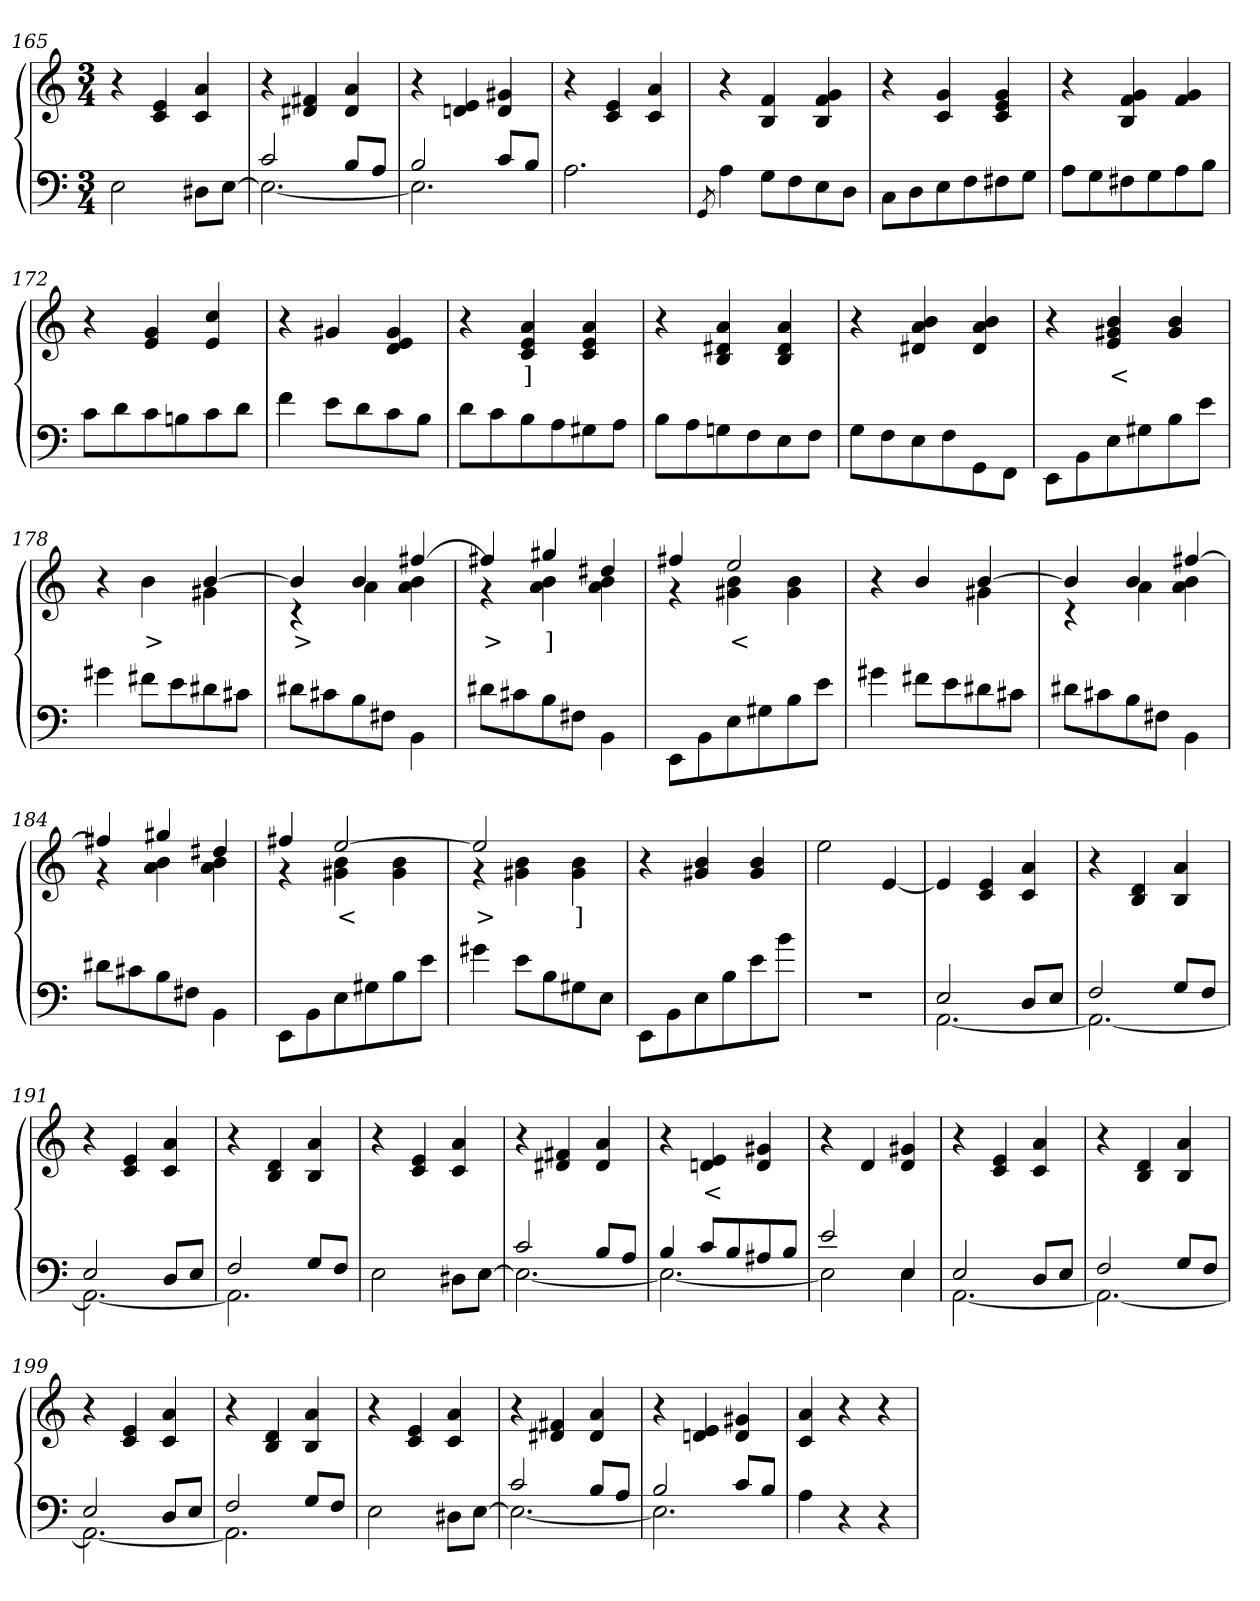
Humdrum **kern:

**kern	**kern	**text
*part2	*part1	*part1
*staff2	*staff1	*staff1
*clefF4	*clefG2	*
*k[]	*k[]	*
*M3/4	*M3/4	*
=165	=165	=165
2E	4r	.
.	4e 4c	.
8D#XL	4a 4c	.
[8EJ	.	.
=166	=166	=166
*^	*	*
2c	2.E_	4r	.
.	.	4f#X 4d#X	.
8BL	.	4a 4d#	.
8AJ	.	.	.
=167	=167	=167	=167
2B	2.E]	4r	.
.	.	4e 4dn	.
8cL	.	4g#X 4d	.
8BJ	.	.	.
*v	*v	*	*
=168	=168	=168
2.A	4r	.
.	4e 4c	.
.	4a 4c	.
=169	=169	=169
8qGG/	.	.
4A	4r	>
8GL	4f 4B	.
8F	.	.
8E	4g 4f 4B	.
8DJ	.	.
=170	=170	=170
8CL	4r	.
8D	.	.
8E	4g 4c	.
8F	.	.
8F#X	4g 4e 4c	.
8GJ	.	.
=171	=171	=171
8AL	4r	.
8G	.	.
8F#X	4g 4f 4B	.
8G	.	.
8A	4g 4f	.
8BJ	.	.
=172	=172	=172
8cL	4r	.
8d	.	.
8c	4g 4e	.
8Bn	.	.
8c	4cc 4e	.
8dJ	.	.
=173	=173	=173
4f	4r	.
8eL	4g#X	.
8d	.	.
8c	4g# 4e 4d	.
8BJ	.	.
=174	=174	=174
8dL	4r	.
8c	.	.
8B	4a 4e 4c	]
8A	.	.
8G#X	4a 4e 4c	.
8AJ	.	.
=175	=175	=175
8BL	4r	.
8A	.	.
8Gn	4a 4d#X 4B	.
8F	.	.
8E	4a 4d# 4B	.
8FJ	.	.
=176	=176	=176
8G\L	4r	.
8F	.	.
8E	4b 4a 4d#X	.
8F	.	.
8GG	4b 4a 4d#	.
8FFJ	.	.
=177	=177	=177
8EEL	4r	pp
8BB	.	.
8E	4b 4g#X 4e	<
8G#X	.	.
8B	4b 4g#	.
8eJ	.	.
=178	=178	=178
*	*^	*
4g#X	2ryy	4r	.
8f#XL	.	4b	>
8e	.	.	.
8d#X	[4b	4g#X	.
8c#XJ	.	.	.
=179	=179	=179	=179
8d#XL	4b]	4r	>
8c#X	.	.	.
8B	4b	4a	.
8F#XJ	.	.	.
4BB\	[4ff#X	4b 4a	.
=180	=180	=180	=180
8d#XL	4ff#X]	4r	>
8c#X	.	.	.
8B	4gg#X	4b 4a	]
8F#XJ	.	.	.
4BB\	4dd#X	4b 4a	.
=181	=181	=181	=181
8EEL	4ff#X	4r	.
8BB	.	.	.
8E	2ee	4b 4g#X	<
8G#X	.	.	.
8B	.	4b 4g#	.
8eJ	.	.	.
=182	=182	=182	=182
4g#X	4r	2ryy	.
8f#XL	4b/	.	.
8e	.	.	.
8d#X	[4b	4g#X	.
8c#XJ	.	.	.
=183	=183	=183	=183
8d#XL	4b]	4r	.
8c#X	.	.	.
8B	4b	4a	.
8F#XJ	.	.	.
4BB\	[4ff#X	4b 4a	.
=184	=184	=184	=184
8d#XL	4ff#X]	4r	.
8c#X	.	.	.
8B	4gg#X	4b 4a	.
8F#XJ	.	.	.
4BB\	4dd#X	4b 4a	.
=185	=185	=185	=185
8EEL	4ff#X	4r	.
8BB	.	.	.
8E	[2ee	4b 4g#X	<
8G#X	.	.	.
8B	.	4b 4g#	.
8eJ	.	.	.
=186	=186	=186	=186
4g#X	2ee]	4r	>
8eL	.	4b 4g#X	.
8B	.	.	.
8G#	4ryy	4b\ 4g#	]
8EJ	.	.	.
*	*v	*v	*
=187	=187	=187
8EEL	4r	.
8BB	.	.
8E	4b 4g#X	.
8B	.	.
8e	4b 4g#	.
8bJ	.	.
=188	=188	=188
2.r	2ee	.
.	[4e	.
=189	=189	=189
*^	*	*
2E	[2.AA	4e]	.
.	.	4e 4c	.
8DL	.	4a 4c	.
8EJ	.	.	.
=190	=190	=190	=190
2F	2.AA_	4r	.
.	.	4d 4B	.
8GL	.	4a 4B	.
8FJ	.	.	.
=191	=191	=191	=191
2E	2.AA_	4r	.
.	.	4e 4c	.
8DL	.	4a 4c	.
8EJ	.	.	.
=192	=192	=192	=192
2F	2.AA]	4r	.
.	.	4d 4B	.
8GL	.	4a 4B	.
8FJ	.	.	.
*v	*v	*	*
=193	=193	=193
2E	4r	.
.	4e 4c	.
8D#XL	4a 4c	.
[8EJ	.	.
=194	=194	=194
*^	*	*
2c	2.E_	4r	.
.	.	4f#X 4d#X	.
8BL	.	4a 4d#	.
8AJ	.	.	.
=195	=195	=195	=195
4B	2.E_	4r	.
8cL	.	4e 4dn	<
8B	.	.	.
8A#X	.	4g#X 4d	.
8BJ	.	.	.
=196	=196	=196	=196
2e	2E]	4r	.
.	.	4d	.
4E	4E	4g#X 4d	.
=197	=197	=197	=197
2E	[2.AA	4r	.
.	.	4e 4c	.
8DL	.	4a 4c	.
8EJ	.	.	.
=198	=198	=198	=198
2F	2.AA_	4r	.
.	.	4d 4B	.
8GL	.	4a 4B	.
8FJ	.	.	.
=199	=199	=199	=199
2E	2.AA_	4r	.
.	.	4e 4c	.
8DL	.	4a 4c	.
8EJ	.	.	.
=200	=200	=200	=200
2F	2.AA]	4r	.
.	.	4d 4B	.
8GL	.	4a 4B	.
8FJ	.	.	.
*v	*v	*	*
=201	=201	=201
2E	4r	.
.	4e 4c	.
8D#XL	4a 4c	.
[8EJ	.	.
=202	=202	=202
*^	*	*
2c	2.E_	4r	.
.	.	4f#X 4d#X	.
8BL	.	4a 4d#	.
8AJ	.	.	.
=203	=203	=203	=203
2B	2.E]	4r	.
.	.	4e 4dn	.
8cL	.	4g#X 4d	.
8BJ	.	.	.
*v	*v	*	*
=204	=204	=204
4A	4a 4c	.
4r	4r	.
4r	4r	.
=	=	=
*-	*-	*-
